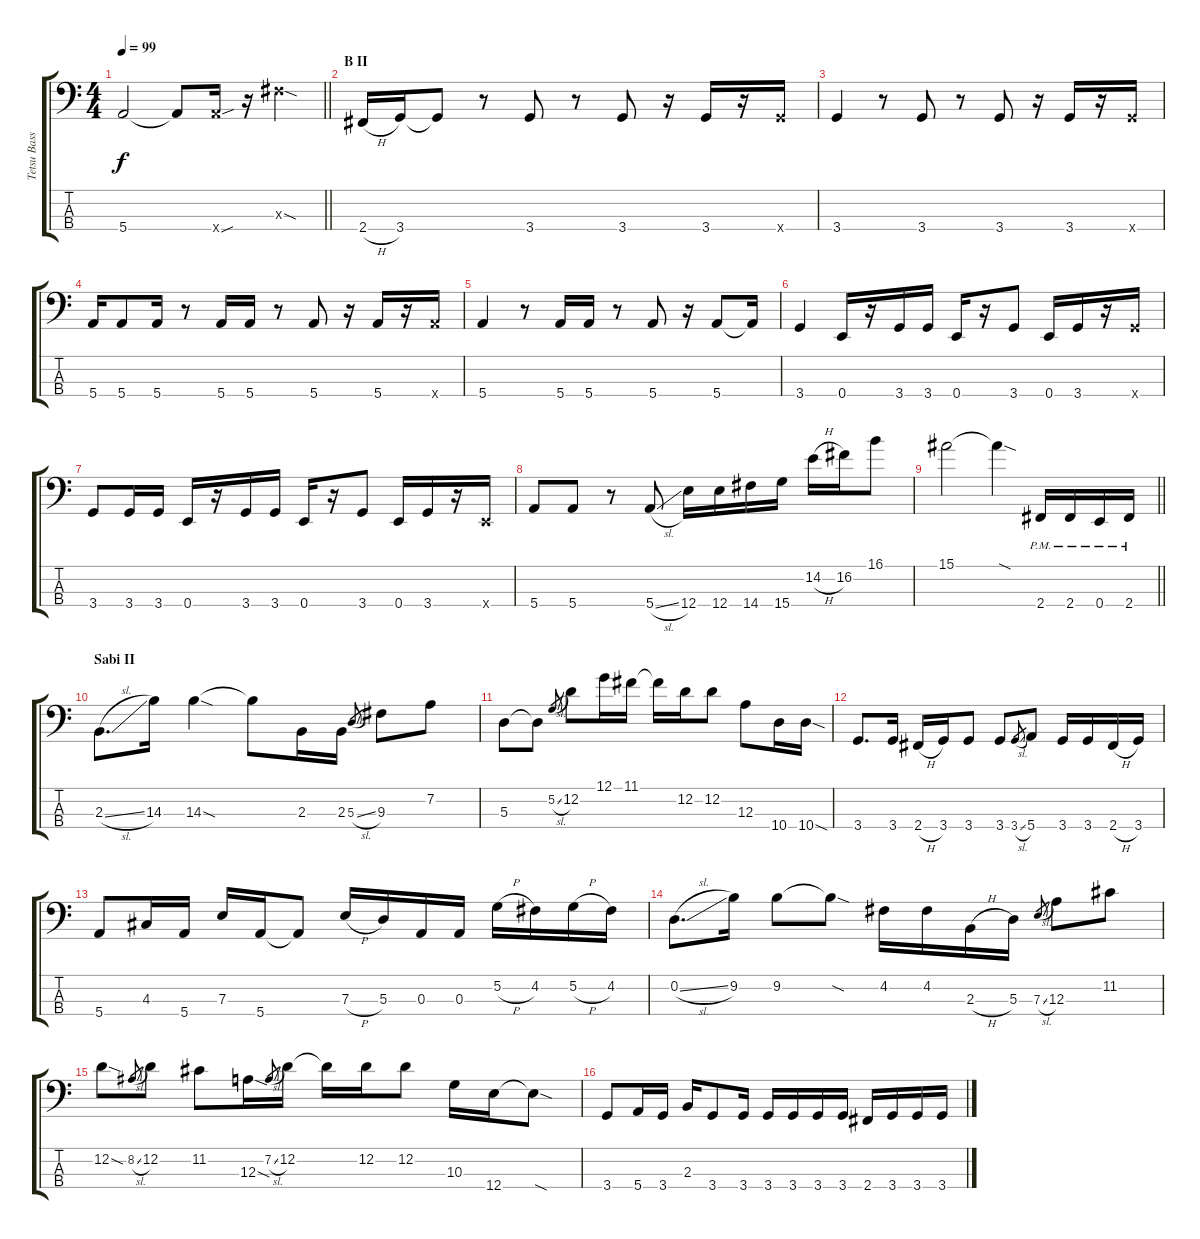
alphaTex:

\track ("Tetsu Bass" "Tetsu Bass") {instrument electricbassfinger}
\staff {score tabs}
\tuning (G2 D2 A1 E1) {hide}
\ts (4 4)
\tempo 99
\clef f4
\barLineRight lightlight
\ks c
5.4{t}.2{dy f} 5.4{t}.8 5.4{sou x}.16 r.16 9.3{sod x}.4 |
\section ("" "B II")
2.4{h}.16 3.4.16 3.4{t}.8 r.8 3.4.8 r.8 3.4.8 r.16 3.4.16 r.16 3.4{x}.16 |
3.4.4 r.8 3.4.8 r.8 3.4.8 r.16 3.4.16 r.16 3.4{x}.16 |
5.4.16 5.4.8 5.4.16 r.8 5.4.16 5.4.16 r.8 5.4.8 r.16 5.4.16 r.16 5.4{x}.16 |
5.4.4 r.8 5.4.16 5.4.16 r.8 5.4.8 r.16 5.4.8 5.4{t}.16 |
3.4.4 0.4.16 r.16 3.4.16 3.4.16 0.4.16 r.16 3.4.8 0.4.16 3.4.16 r.16 3.4{x}.16 |
3.4.8 3.4.16 3.4.16 0.4.16 r.16 3.4.16 3.4.16 0.4.16 r.16 3.4.8 0.4.16 3.4.16 r.16 0.4{x}.16 |
5.4.8 5.4.8 r.8 5.4{sl}.8 12.4.16 12.4.16 14.4.16 15.4.16 14.2{h}.16 16.2.16 16.1.8 |
\barLineRight lightlight
15.1.2 15.1{sod t}.4 2.4{pm}.16 2.4{pm}.16 0.4{pm}.16 2.4{pm}.16 |
\section ("" "Sabi II")
2.3{sl}.8{d} 14.3.16 14.3{sod}.4 14.3{t}.8 2.3.16 2.3.16 5.3{sl}.8{gr} 9.3.8 7.2.8 |
5.3.8 5.3{t}.8 5.2{sl}.8{gr} 12.2.8 12.1.16 11.1.16 11.1{t}.16 12.2.16 12.2.8 12.3.8 10.4.16 10.4{sod}.16 |
3.4.8{d} 3.4.16 2.4{h}.16 3.4.16 3.4.8 3.4.8 3.4{sl}.8{gr} 5.4.8 3.4.16 3.4.16 2.4{h}.16 3.4.16 |
5.4.8 4.3.16 5.4.16 7.3.16 5.4.16 5.4{t}.8 7.3{h}.16 5.3.16 0.3.16 0.3.16 5.2{h}.16 4.2.16 5.2{h}.16 4.2.16 |
0.2{sl}.8{d} 9.2.16 9.2.8 9.2{sod t}.8 4.2.16 4.2.16 2.3{h}.16 5.3.16 7.3{sl}.8{gr} 12.3.8 11.2.8 |
12.2{sod}.8 8.2{sl}.8{gr} 12.2.8 11.2.8 12.3{sod}.16 7.2{sl}.8{gr} 12.2.16 12.2{t}.16 12.2.16 12.2.8 10.3.16 12.4.16 12.4{sod t}.8 |
3.4.8 5.4.16 3.4.16 2.3.16 3.4.8 3.4.16 3.4.16 3.4.16 3.4.16 3.4.16 2.4.16 3.4.16 3.4.16 3.4.16
